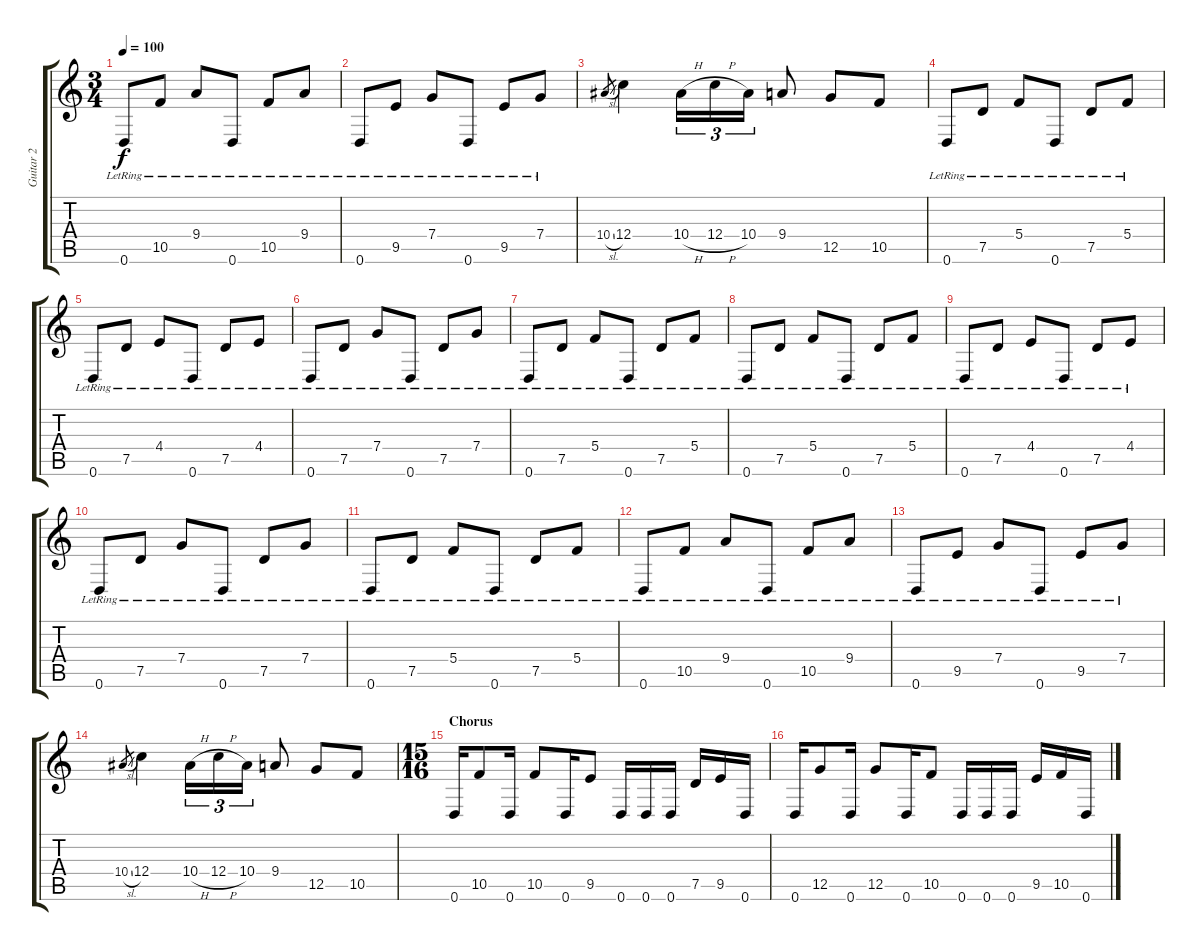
\track ("Guitar 2" "Guitar 2") {instrument distortionguitar}
\staff {score tabs}
\tuning (D4 A3 F3 C3 G2 D2) {hide}
\ts (3 4)
\tempo 100
\clef g2
\ks c
0.6{lr}.8{dy f} 10.5{lr}.8 9.4{lr}.8 0.6{lr}.8 10.5{lr}.8 9.4{lr}.8 |
0.6{lr}.8 9.5{lr}.8 7.4{lr}.8 0.6{lr}.8 9.5{lr}.8 7.4{lr}.8 |
10.4{sl}.8{gr} 12.4.4 10.4{h}.16{tu (3 2)} 12.4{h}.16{tu (3 2)} 10.4.16{tu (3 2)} 9.4.8 12.5.8 10.5.8 |
0.6{lr}.8{volume 9 balance 8 instrument electricguitarjazz} 7.5{lr}.8 5.4{lr}.8 0.6{lr}.8 7.5{lr}.8 5.4{lr}.8 |
0.6{lr}.8 7.5{lr}.8 4.4{lr}.8 0.6{lr}.8 7.5{lr}.8 4.4{lr}.8 |
0.6{lr}.8 7.5{lr}.8 7.4{lr}.8 0.6{lr}.8 7.5{lr}.8 7.4{lr}.8 |
0.6{lr}.8 7.5{lr}.8 5.4{lr}.8 0.6{lr}.8 7.5{lr}.8 5.4{lr}.8 |
0.6{lr}.8{volume 9 instrument electricguitarjazz} 7.5{lr}.8 5.4{lr}.8 0.6{lr}.8 7.5{lr}.8 5.4{lr}.8 |
0.6{lr}.8 7.5{lr}.8 4.4{lr}.8 0.6{lr}.8 7.5{lr}.8 4.4{lr}.8 |
0.6{lr}.8 7.5{lr}.8 7.4{lr}.8 0.6{lr}.8 7.5{lr}.8 7.4{lr}.8 |
0.6{lr}.8 7.5{lr}.8 5.4{lr}.8 0.6{lr}.8 7.5{lr}.8 5.4{lr}.8 |
0.6{lr}.8 10.5{lr}.8 9.4{lr}.8 0.6{lr}.8 10.5{lr}.8 9.4{lr}.8 |
0.6{lr}.8 9.5{lr}.8 7.4{lr}.8 0.6{lr}.8 9.5{lr}.8 7.4{lr}.8 |
10.4{sl}.8{gr} 12.4.4 10.4{h}.16{tu (3 2)} 12.4{h}.16{tu (3 2)} 10.4.16{tu (3 2)} 9.4.8 12.5.8 10.5.8 |
\ts (15 16)
\section ("" "Chorus")
0.6.16{volume 13 balance 12 instrument distortionguitar} 10.5.8 0.6.16 10.5.8 0.6.16 9.5.8 0.6.16 0.6.16 0.6.16 7.5.16 9.5.16 0.6.16 |
0.6.16 12.5.8 0.6.16 12.5.8 0.6.16 10.5.8 0.6.16 0.6.16 0.6.16 9.5.16 10.5.16 0.6.16
